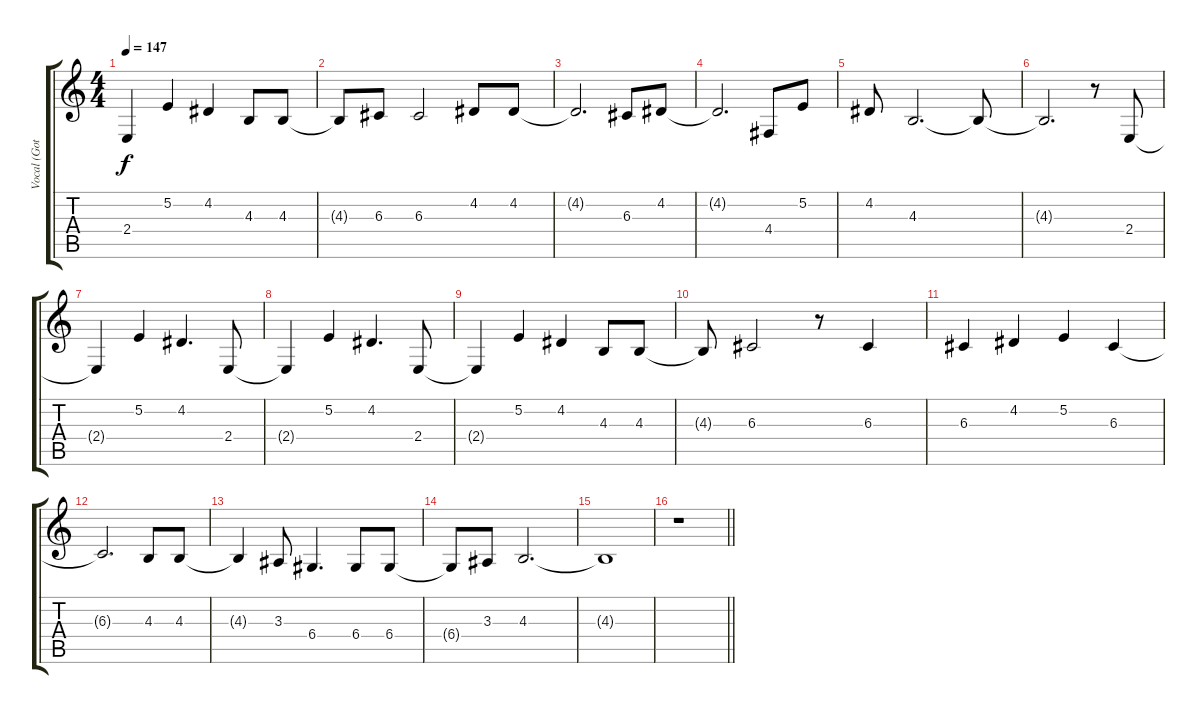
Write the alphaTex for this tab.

\track ("Vocal (Gotou)" "Vocal (Got") {instrument cello}
\staff {score tabs}
\tuning (E4 B3 G3 D3 A2 E2) {hide}
\ts (4 4)
\tempo 147
\clef g2
\ks c
2.4{t}.4{dy f} 5.2.4 4.2.4 4.3.8 4.3.8 |
4.3{t}.8 6.3.8 6.3.2 4.2.8 4.2.8 |
4.2{t}.2{d} 6.3.8 4.2.8 |
4.2{t}.2{d} 4.4.8 5.2.8 |
4.2.8 4.3.2{d} 4.3{t}.8 |
4.3{t}.2{d} r.8 2.4.8 |
2.4{t}.4 5.2.4 4.2.4{d} 2.4.8 |
2.4{t}.4 5.2.4 4.2.4{d} 2.4.8 |
2.4{t}.4 5.2.4 4.2.4 4.3.8 4.3.8 |
4.3{t}.8 6.3.2 r.8 6.3.4 |
6.3.4 4.2.4 5.2.4 6.3.4 |
6.3{t}.2{d} 4.3.8 4.3.8 |
4.3{t}.4 3.3.8 6.4.4{d} 6.4.8 6.4.8 |
6.4{t}.8 3.3.8 4.3.2{d} |
4.3{t}.1 |
\barLineRight lightlight
r.1
